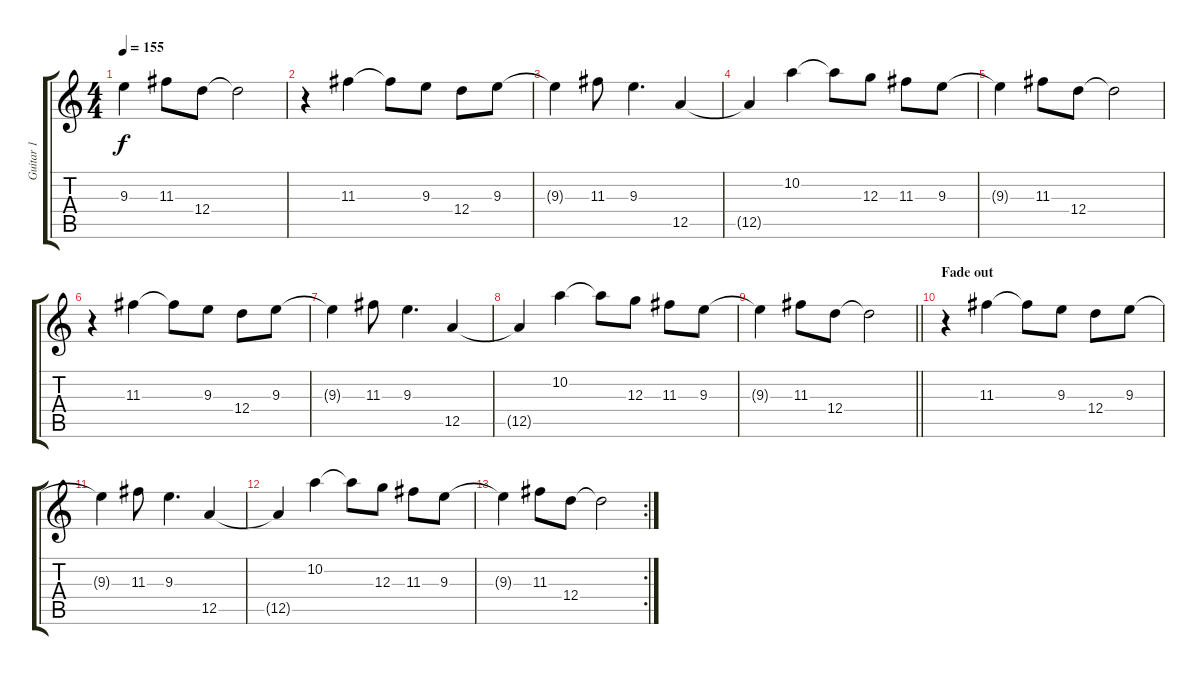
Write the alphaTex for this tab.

\track ("Guitar 1" "Guitar 1") {instrument distortionguitar}
\staff {score tabs}
\tuning (E4 B3 G3 D3 A2 E2) {hide}
\ts (4 4)
\tempo 155
\clef g2
\ks c
9.3{t}.4{dy f} 11.3.8 12.4.8 12.4{t}.2 |
r.4 11.3.4 11.3{t}.8 9.3.8 12.4.8 9.3.8 |
9.3{t}.4 11.3.8 9.3.4{d} 12.5.4 |
12.5{t}.4 10.2.4 10.2{t}.8 12.3.8 11.3.8 9.3.8 |
9.3{t}.4 11.3.8 12.4.8 12.4{t}.2 |
r.4 11.3.4 11.3{t}.8 9.3.8 12.4.8 9.3.8 |
9.3{t}.4 11.3.8 9.3.4{d} 12.5.4 |
12.5{t}.4 10.2.4 10.2{t}.8 12.3.8 11.3.8 9.3.8 |
\barLineRight lightlight
9.3{t}.4 11.3.8 12.4.8 12.4{t}.2 |
\section ("" "Fade out")
r.4 11.3.4 11.3{t}.8 9.3.8 12.4.8 9.3.8 |
9.3{t}.4 11.3.8 9.3.4{d} 12.5.4 |
12.5{t}.4 10.2.4 10.2{t}.8 12.3.8 11.3.8 9.3.8 |
\rc 2
9.3{t}.4 11.3.8 12.4.8 12.4{t}.2
